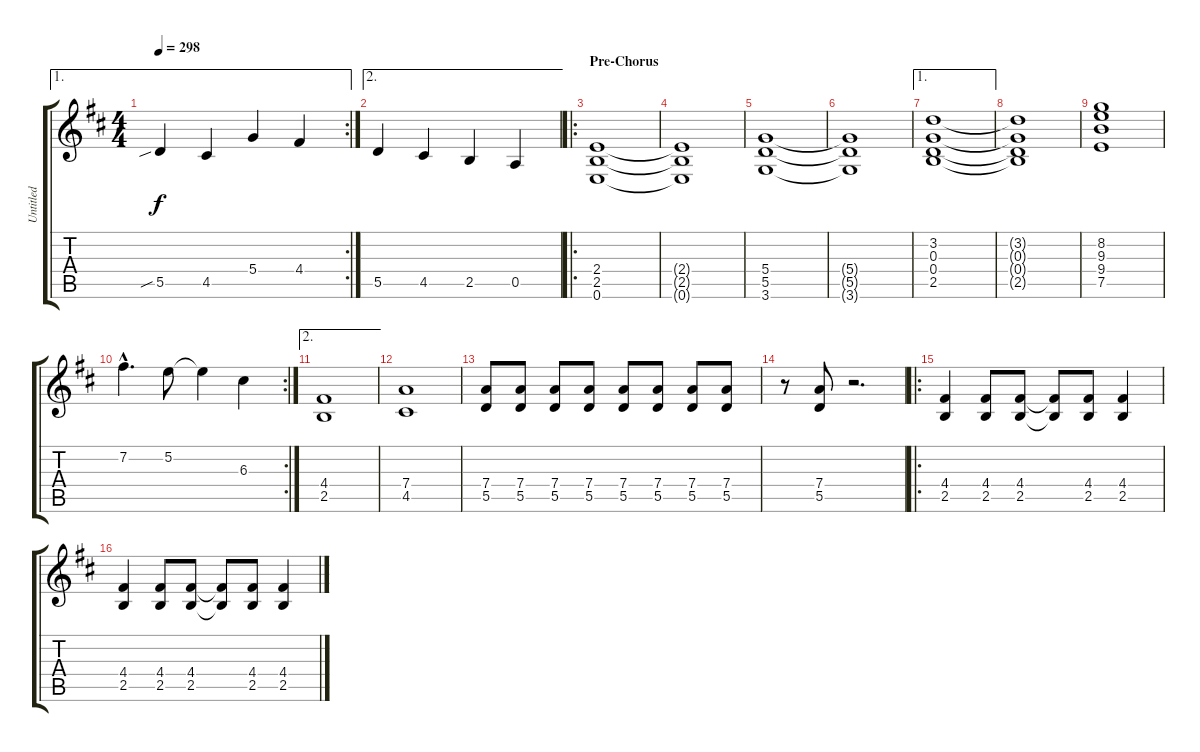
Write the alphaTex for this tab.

\track ("Untitled" "Untitled") {instrument distortionguitar}
\staff {score tabs}
\tuning (E4 B3 G3 D3 A2 E2) {hide}
\ae 1
\rc 2
\ts (4 4)
\tempo 298
\clef g2
\ks d
5.5{sib}.4{dy f} 4.5.4 5.4.4 4.4.4 |
\ae 2
5.5.4 4.5.4 2.5.4 0.5.4 |
\ro
\section ("" "Pre-Chorus")
(2.4 2.5 0.6).1 |
(2.4{t} 2.5{t} 0.6{t}).1 |
(5.4 5.5 3.6).1 |
(5.4{t} 5.5{t} 3.6{t}).1 |
\ae 1
(3.2 0.3 0.4 2.5).1 |
(3.2{t} 0.3{t} 0.4{t} 2.5{t}).1 |
(8.2 9.3 9.4 7.5).1 |
\rc 2
7.2{hac}.4{d} 5.2.8 5.2{t}.4 6.3.4 |
\ae 2
(4.4 2.5).1 |
(7.4 4.5).1 |
(7.4 5.5).8 (7.4 5.5).8 (7.4 5.5).8 (7.4 5.5).8 (7.4 5.5).8 (7.4 5.5).8 (7.4 5.5).8 (7.4 5.5).8 |
r.8 (7.4 5.5).8 r.2{d} |
\ro
(4.4 2.5).4 (4.4 2.5).8 (4.4 2.5).8 (4.4{t} 2.5{t}).8 (4.4 2.5).8 (4.4 2.5).4 |
(4.4 2.5).4 (4.4 2.5).8 (4.4 2.5).8 (4.4{t} 2.5{t}).8 (4.4 2.5).8 (4.4 2.5).4
